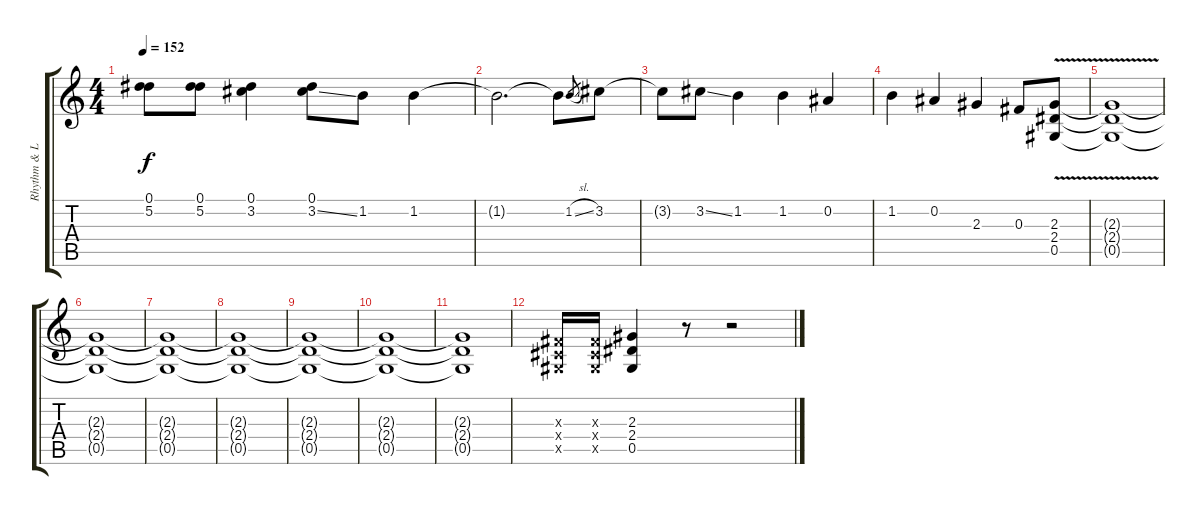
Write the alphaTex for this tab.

\track ("Rhythm & Lead Guitar - Izzy Stradlin'" "Rhythm & L") {instrument distortionguitar}
\staff {score tabs}
\tuning (Eb4 Bb3 Gb3 Db3 Ab2 Eb2) {hide}
\ts (4 4)
\tempo 152
\clef g2
\ks c
(0.1{t} 5.2{t}).8{dy f} (0.1 5.2).8 (0.1 3.2).4 (0.1 3.2{ss}).8 1.2.8 1.2.4 |
1.2{t}.2{d} 1.2{t}.8 1.2{sl}.8{gr} 3.2.8 |
3.2{t}.8 3.2{ss}.8 1.2.4 1.2.4 0.2.4 |
1.2.4 0.2.4 2.3.4 0.3.8 (2.3{v} 2.4{v} 0.5{v}).8 |
(2.3{t} 2.4{t} 0.5{t}).1 |
(2.3{t} 2.4{t} 0.5{t}).1 |
(2.3{t} 2.4{t} 0.5{t}).1 |
(2.3{t} 2.4{t} 0.5{t}).1 |
(2.3{t} 2.4{t} 0.5{t}).1 |
(2.3{t} 2.4{t} 0.5{t}).1 |
(2.3{t} 2.4{t} 0.5{t}).1 |
(0.3{x} 0.4{x} 0.5{x}).16 (0.3{x} 0.4{x} 0.5{x}).16 (2.3 2.4 0.5).4 r.8 r.2
